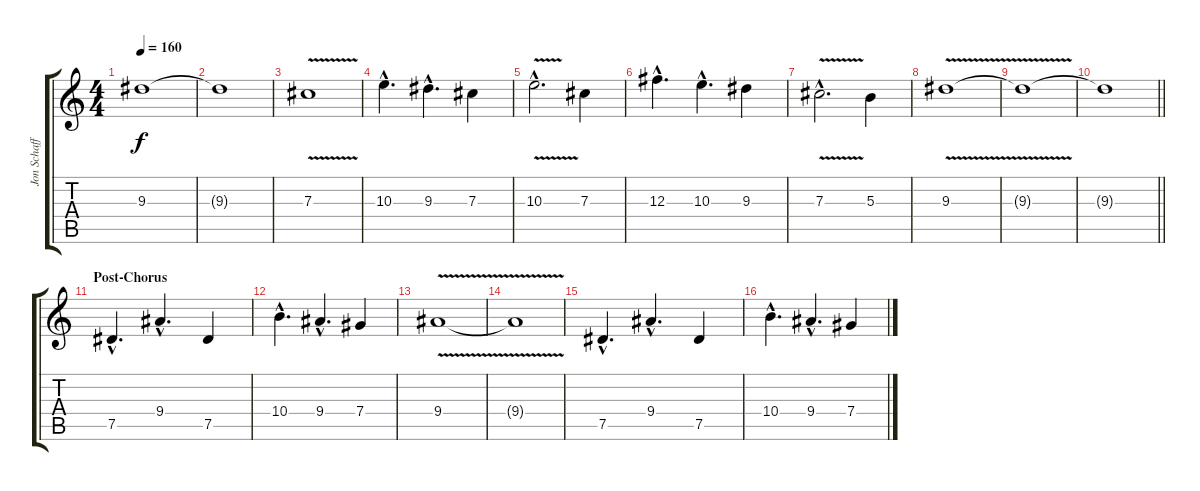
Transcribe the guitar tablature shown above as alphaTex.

\track ("Jon Schaffer" "Jon Schaff") {instrument acousticguitarsteel}
\staff {score tabs}
\tuning (Eb4 Bb3 Gb3 Db3 Ab2 Eb2) {hide}
\ts (4 4)
\tempo 160
\clef g2
\ks c
9.3{t}.1{dy f} |
9.3{t}.1 |
7.3{v}.1 |
10.3{hac}.4{d} 9.3{hac}.4{d} 7.3.4 |
10.3{v hac}.2{d} 7.3.4 |
12.3{hac}.4{d} 10.3{hac}.4{d} 9.3.4 |
7.3{v hac}.2{d} 5.3.4 |
9.3{v}.1 |
9.3{t}.1 |
\barLineRight lightlight
9.3{t}.1 |
\section ("" "Post-Chorus")
7.5{hac}.4{d} 9.4{hac}.4{d} 7.5.4 |
10.4{hac}.4{d} 9.4{hac}.4{d} 7.4.4 |
9.4{v}.1 |
9.4{t}.1 |
7.5{hac}.4{d} 9.4{hac}.4{d} 7.5.4 |
10.4{hac}.4{d} 9.4{hac}.4{d} 7.4.4
